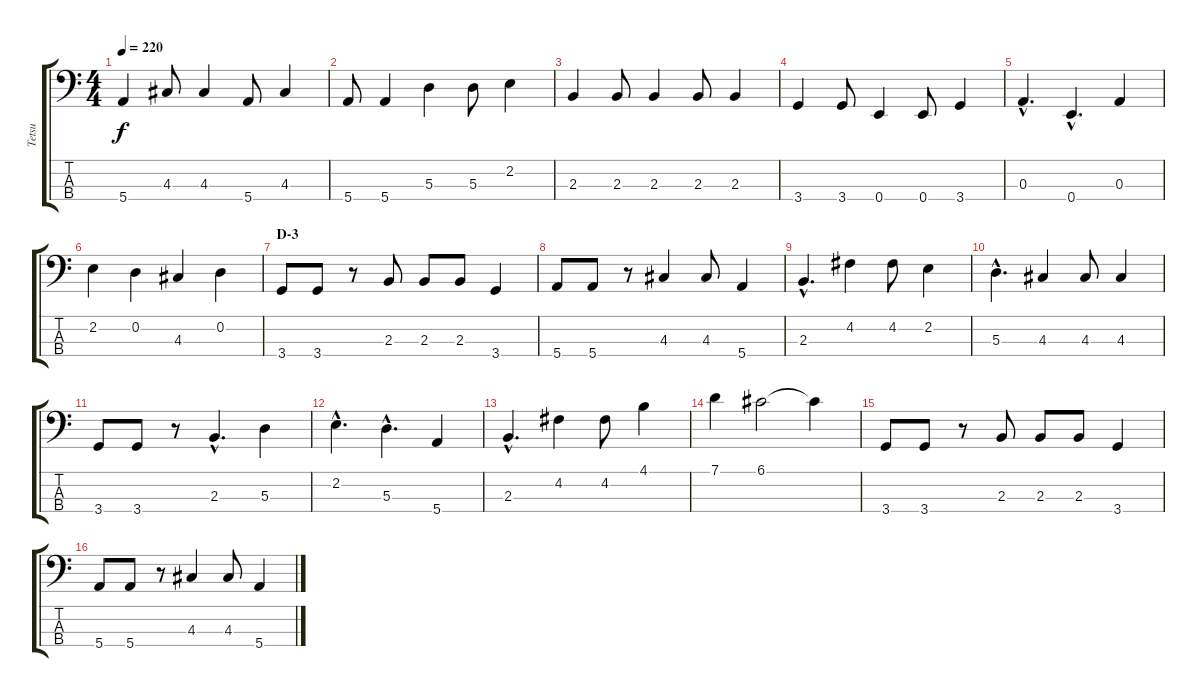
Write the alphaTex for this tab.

\track ("Tetsu" "Tetsu") {instrument electricbasspick}
\staff {score tabs}
\tuning (G2 D2 A1 E1) {hide}
\ts (4 4)
\tempo 220
\clef f4
\ks c
5.4.4{dy f} 4.3.8 4.3.4 5.4.8 4.3.4 |
5.4.8 5.4.4 5.3.4 5.3.8 2.2.4 |
2.3.4 2.3.8 2.3.4 2.3.8 2.3.4 |
3.4.4 3.4.8 0.4.4 0.4.8 3.4.4 |
0.3{hac}.4{d} 0.4{hac}.4{d} 0.3.4 |
2.2.4 0.2.4 4.3.4 0.2.4 |
\section ("" "D-3")
3.4.8 3.4.8 r.8 2.3.8 2.3.8 2.3.8 3.4.4 |
5.4.8 5.4.8 r.8 4.3.4 4.3.8 5.4.4 |
2.3{hac}.4{d} 4.2.4 4.2.8 2.2.4 |
5.3{hac}.4{d} 4.3.4 4.3.8 4.3.4 |
3.4.8 3.4.8 r.8 2.3{hac}.4{d} 5.3.4 |
2.2{hac}.4{d} 5.3{hac}.4{d} 5.4.4 |
2.3{hac}.4{d} 4.2.4 4.2.8 4.1.4 |
7.1.4 6.1.2 6.1{t}.4 |
3.4.8 3.4.8 r.8 2.3.8 2.3.8 2.3.8 3.4.4 |
5.4.8 5.4.8 r.8 4.3.4 4.3.8 5.4.4
